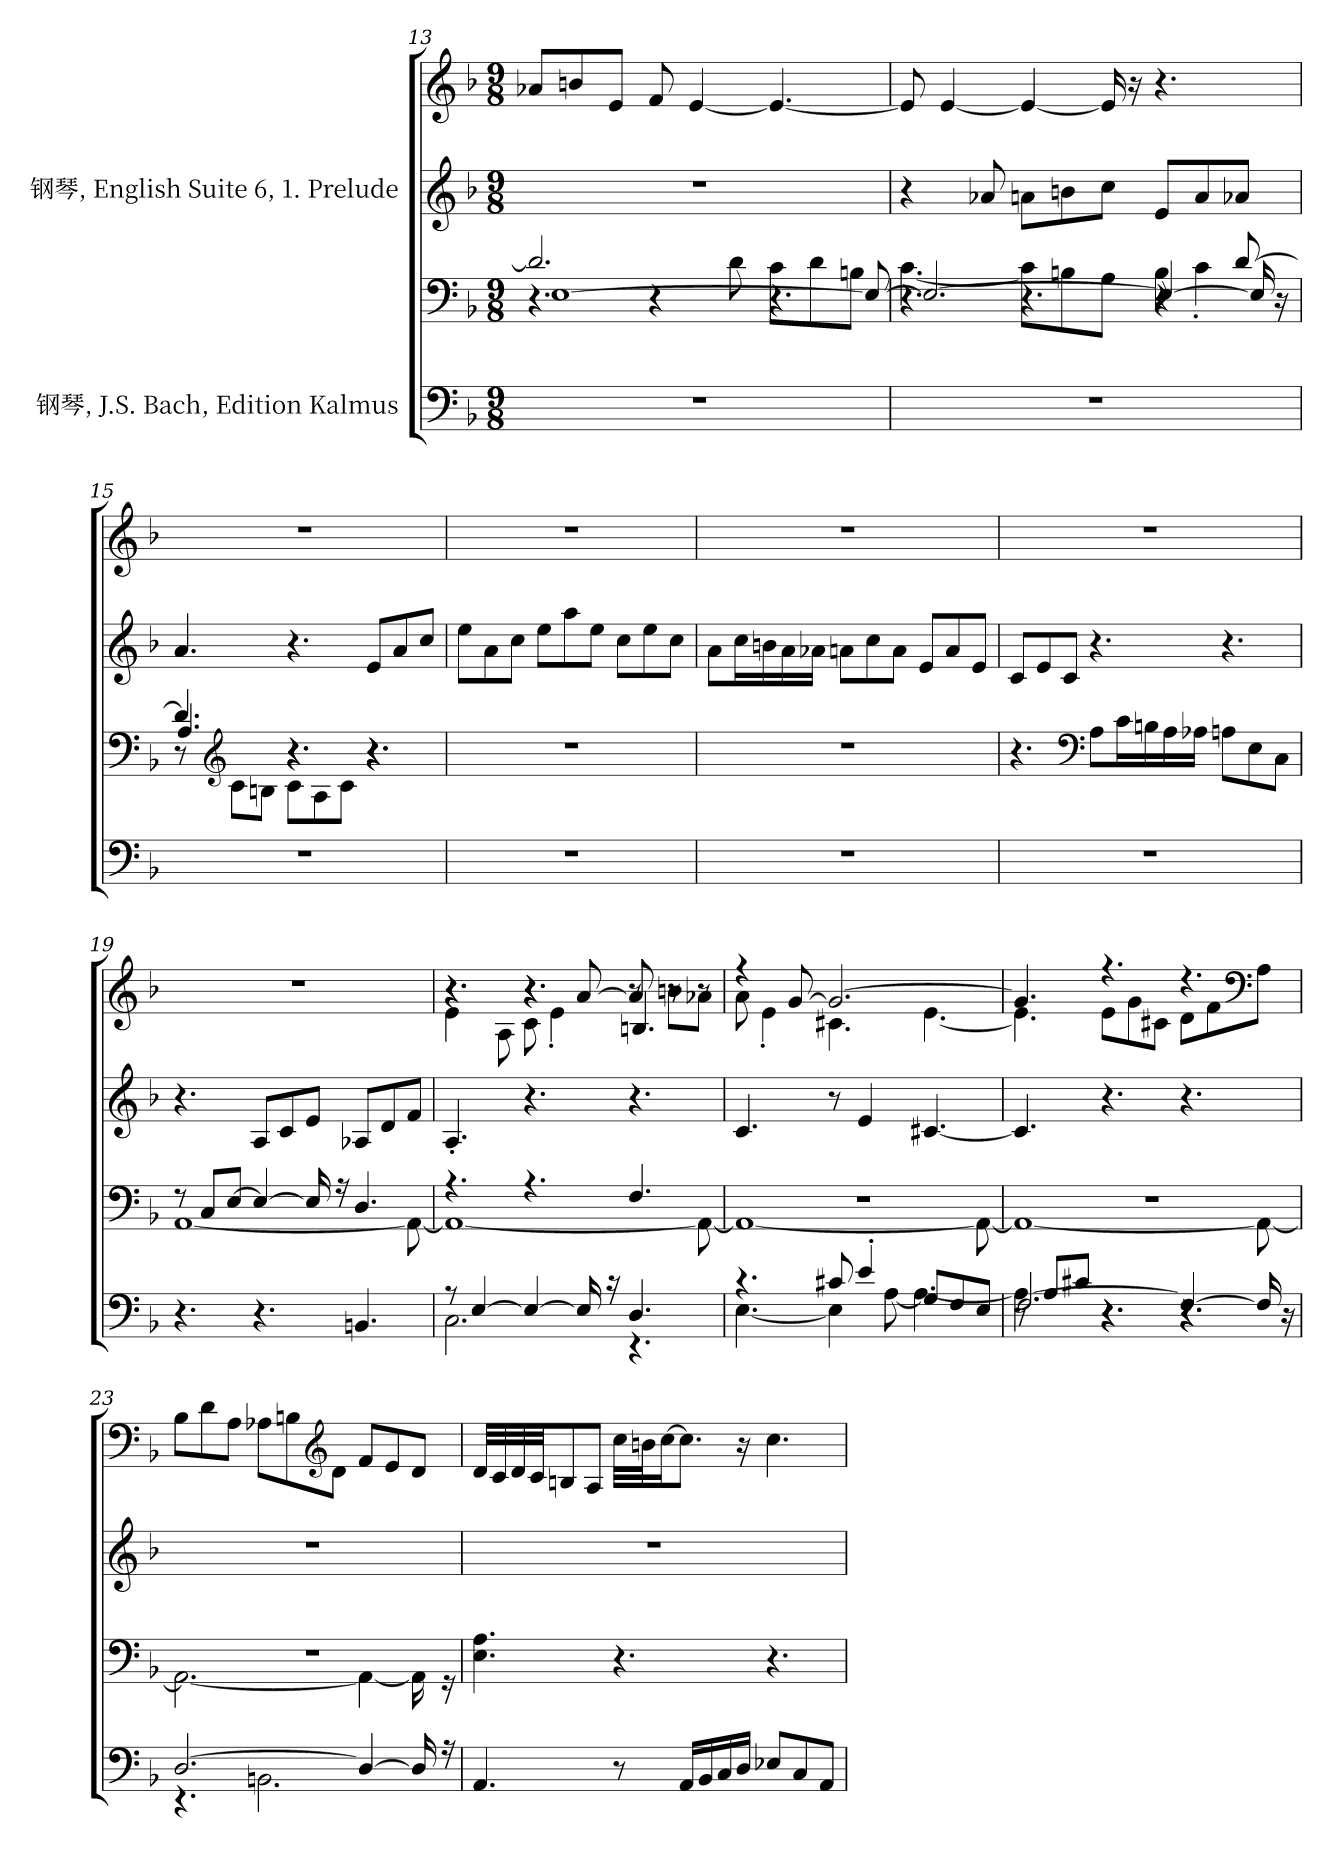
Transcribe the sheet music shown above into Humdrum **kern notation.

**kern	**kern	**kern	**kern
*part2	*part2	*part1	*part1
*staff4	*staff3	*staff2	*staff1
*I"钢琴, J.S. Bach, Edition Kalmus	*	*I"钢琴, English Suite 6, 1. Prelude	*
*clefF4	*clefF4	*clefG2	*clefG2
*k[b-]	*k[b-]	*k[b-]	*k[b-]
*M9/8	*M9/8	*M9/8	*M9/8
=13	=13	=13	=13
*	*^	*	*
*	*	*^	*	*
8%9r	2.d/]	4.r	[1E	8%9r	8a-X/L
.	.	.	.	.	8bn/
.	.	.	.	.	8e/J
.	.	4r	.	.	8f/
.	.	.	.	.	[4e/
.	.	8d\	.	.	.
.	4.r	8c\L	.	.	4.e/_
.	.	8d\	.	.	.
.	.	8Bn\J	8E/_	.	.
!!LO:LB:g=z
=14	=14	=14	=14	=14	=14
8%9r	4.r	[4.c\	2.E/_	4r	8e/]
.	.	.	.	.	[4e/
.	.	.	.	8a-X/	.
.	4.r	8c\L]	.	8an\L	4e/_
.	.	8Bn\	.	8bn\	.
.	.	8A\J	.	8cc\J	16e/]
.	.	.	.	.	16r
.	4r	8B\	4E/_	8e/L	4.r
.	.	4c'\	.	8a/	.
.	[8d/	.	16E/]	8a-X/J	.
.	.	.	16r	.	.
=15	=15	=15	=15	=15	=15
8%9r	4.d/]	8r	4.A/	4.a/	8%9r
*	*clefG2	*	*	*	*
.	.	8c\L	.	.	.
.	.	8Bn\J	.	.	.
.	4.r	8c\L	4.r	4.r	.
.	.	8A\	.	.	.
.	.	8c\J	.	.	.
.	4.r	4.r	4.r	8e/L	.
.	.	.	.	8a/	.
.	.	.	.	8cc/J	.
*	*v	*v	*v	*	*
=16	=16	=16	=16
8%9r	8%9r	8ee\L	8%9r
.	.	8a\	.
.	.	8cc\J	.
.	.	8ee\L	.
.	.	8aa\	.
.	.	8ee\J	.
.	.	8cc\L	.
.	.	8ee\	.
.	.	8cc\J	.
!!LO:LB:g=z
=17	=17	=17	=17
8%9r	8%9r	8a\L	8%9r
.	.	16cc\L	.
.	.	16bn\	.
.	.	16a\	.
.	.	16a-X\JJ	.
.	.	8an\L	.
.	.	8cc\	.
.	.	8a\J	.
.	.	8e/L	.
.	.	8a/	.
.	.	8e/J	.
=18	=18	=18	=18
8%9r	4.r	8c/L	8%9r
.	.	8e/	.
.	.	8c/J	.
*	*clefF4	*	*
.	8A\L	4.r	.
.	16c\L	.	.
.	16Bn\	.	.
.	16A\	.	.
.	16A-X\JJ	.	.
.	8An\L	4.r	.
.	8E\	.	.
.	8C\J	.	.
=19	=19	=19	=19
*	*^	*	*
4.r	8r	[1AA	4.r	8%9r
.	8C/L	.	.	.
.	[8E/J	.	.	.
4.r	4E/_	.	8A/L	.
.	.	.	8c/	.
.	16E/]	.	8e/J	.
.	16r	.	.	.
4.BBn/	4.D/	.	8A-X/L	.
.	.	.	8d/	.
.	.	8AA\_	8f/J	.
!!LO:PB:g=z
=20	=20	=20	=20	=20
*^	*	*	*	*^
*	*	*	*	*	*	*^
8r	2.C\	4.r	1AA_	4.A'/	4.r	4e\	4.r
[4E/	.	.	.	.	.	.	.
.	.	.	.	.	.	8A\	.
4E/_	.	4.r	.	4.r	4r	8c\	4.r
.	.	.	.	.	.	4e'\	.
16E/]	.	.	.	.	[8a/	.	.
16r	.	.	.	.	.	.	.
4.D/	4.r	4.F/	.	4.r	8a/]	8r	4.Bn/
.	.	.	.	.	8r	8bn\L	.
.	.	.	8AA\_	.	8r	8a-X\J	.
*	*	*	*	*	*	*v	*v
=21	=21	=21	=21	=21	=21	=21
4.r	[4.E\	8%9r	1AA_	4.c/	4r	8a\
.	.	.	.	.	.	4e'\
.	.	.	.	.	[8g/	.
8c#X/	4E\]	.	.	8r	2.g/_	4.c#X\
4e'/	.	.	.	4e/	.	.
.	[8A\	.	.	.	.	.
8G/L	4.A\_	.	.	[4.c#X/	.	[4.e\
8F/	.	.	.	.	.	.
8E/J	.	.	8AA\_	.	.	.
=22	=22	=22	=22	=22	=22	=22
*	*^	*	*	*	*	*
8r	4.A\]	[2.F/	8%9r	1AA_	4.c#/]	4.g/]	4.e\]
8A/L	.	.	.	.	.	.	.
8c#X/J	.	.	.	.	.	.	.
4.r	4.r	.	.	.	4.r	4.r	8e\L
.	.	.	.	.	.	.	8g\
.	.	.	.	.	.	.	8c#X\J
4.r	4.r	4F/_	.	.	4.r	4.r	8d\L
.	.	.	.	.	.	.	8f\
*	*	*	*	*	*	*clefF4	*
.	.	16F/]	.	8AA\_	.	.	8A\J
.	.	16r	.	.	.	.	.
*	*v	*v	*	*	*	*v	*v
!!LO:LB:g=z
=23	=23	=23	=23	=23	=23
[2.D/	4.r	8%9r	2.AA\_	8%9r	8B-\L
.	.	.	.	.	8d\
.	.	.	.	.	8A\J
.	2.BBn\	.	.	.	8A-X\L
.	.	.	.	.	8Bn\
*	*	*	*	*	*clefG2
.	.	.	.	.	8d\J
4D/_	.	.	4AA\_	.	8f/L
.	.	.	.	.	8e/
16D/]	.	.	16AA\]	.	8d/J
16r	.	.	16r	.	.
*v	*v	*	*	*	*
*	*v	*v	*	*
=24	=24	=24	=24
4.AA/	4.E\ 4.A\	8%9r	32d/LLL
.	.	.	32c/
.	.	.	32d/
.	.	.	32c/JJ
.	.	.	8Bn/
.	.	.	8A/J
8r	4.r	.	32cc\LLL
.	.	.	32bn\J
.	.	.	[16cc\J
16AA/LL	.	.	8.cc\J]
16BB-/	.	.	.
16C/	.	.	.
16D/JJ	.	.	16r
8E-X/L	4.r	.	4.cc\
8C/	.	.	.
8AA/J	.	.	.
=	=	=	=
*-	*-	*-	*-
